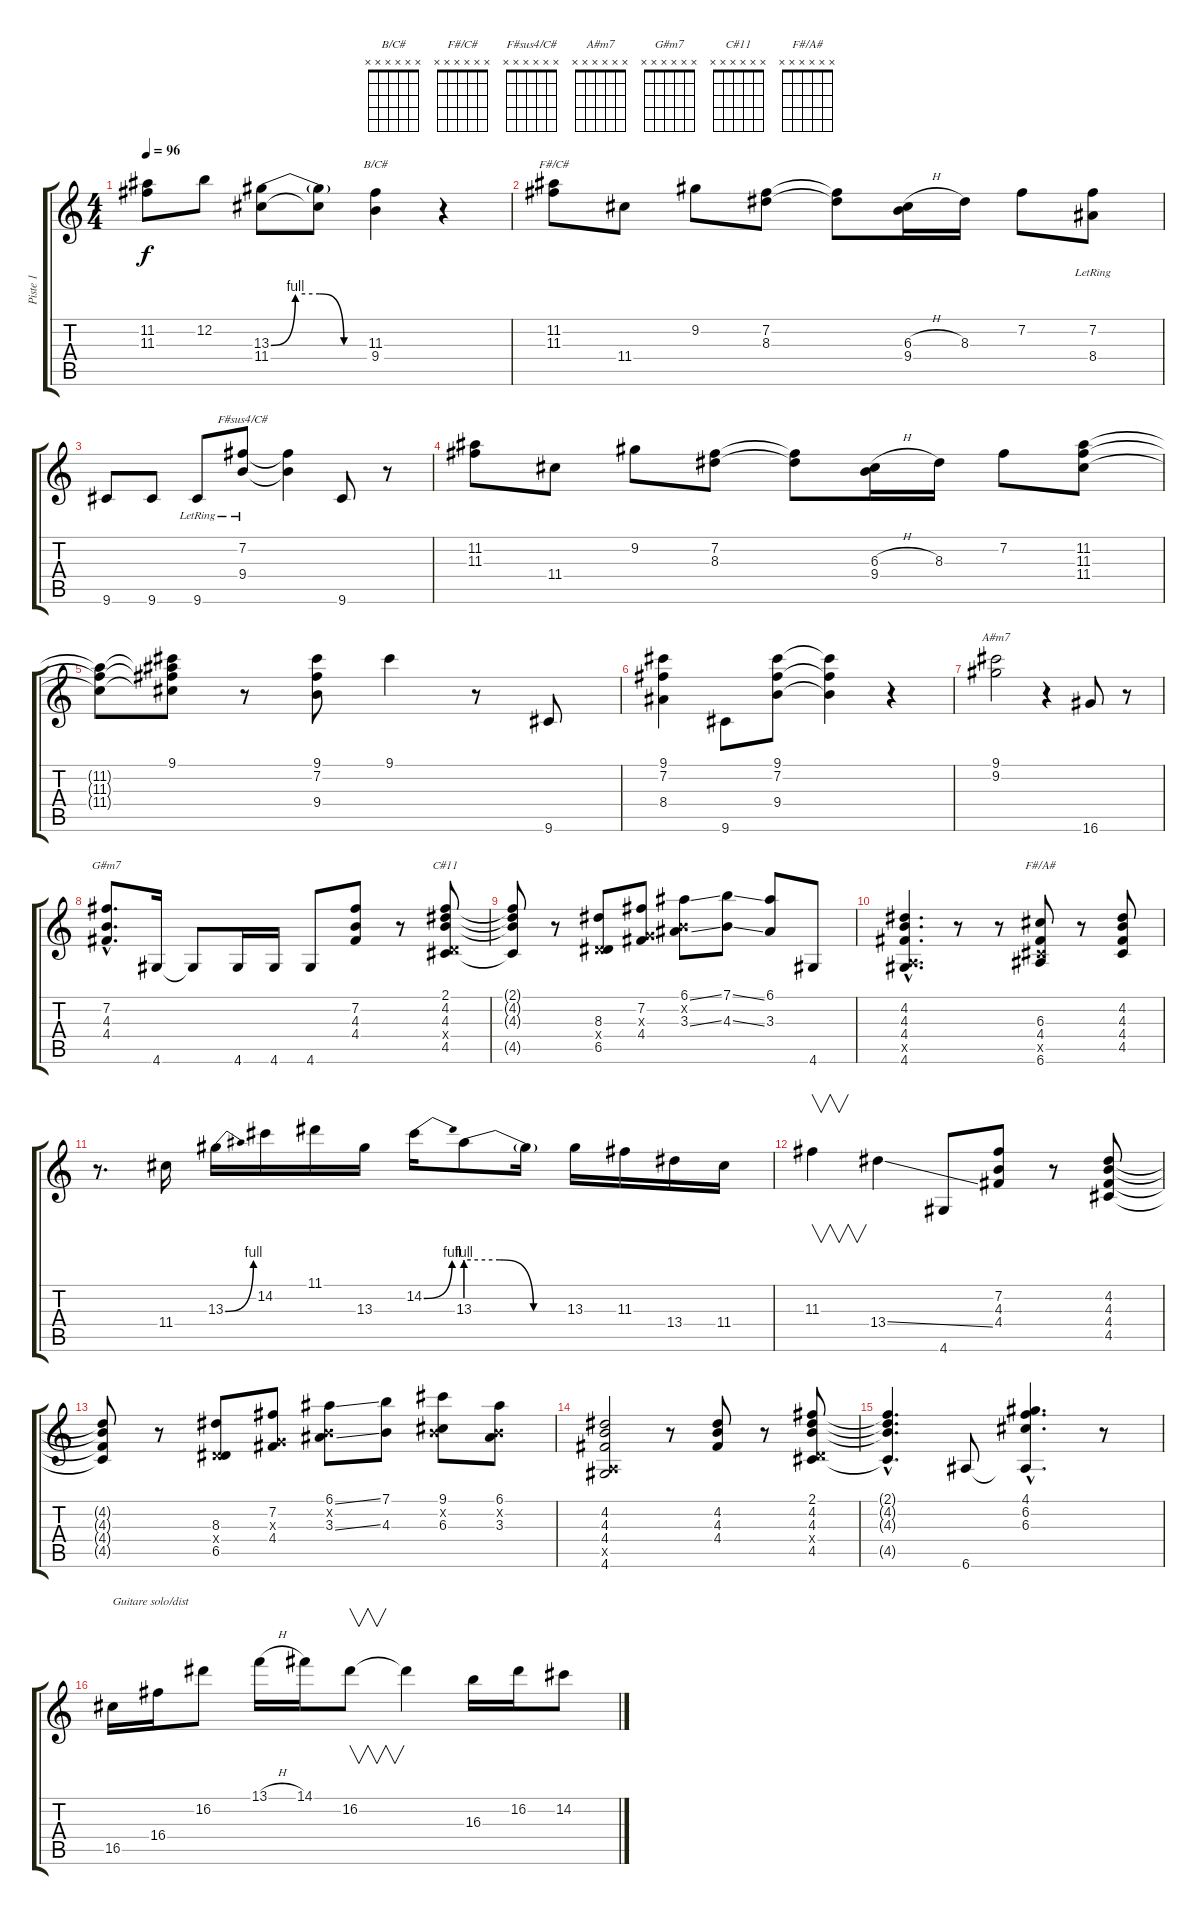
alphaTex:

\track ("Piste 1" "Piste 1") {instrument electricguitarjazz}
\staff {score tabs}
\tuning (E4 B3 G3 D3 A2 E2) {hide}
\chord ("B/C#" x x x x x x) {firstfret 0}
\chord ("F#/C#" x x x x x x) {firstfret 0}
\chord ("F#sus4/C#" x x x x x x) {firstfret 0}
\chord ("A#m7" x x x x x x) {firstfret 0}
\chord ("G#m7" x x x x x x) {firstfret 0}
\chord ("C#11" x x x x x x) {firstfret 0}
\chord ("F#/A#" x x x x x x) {firstfret 0}
\ts (4 4)
\tempo 96
\clef g2
\ks c
(11.2{t} 11.3{t}).8{dy f} 12.2.8 (13.3{be (custom 0 0 15 4 30 4 45 0 60 0)} 11.4).8 (13.3{t} 11.4{t}).8 (11.3 9.4).4{ch "B/C#"} r.4 |
(11.2 11.3).8{ch "F#/C#"} 11.4.8 9.2.8 (7.2 8.3).8 (7.2{t} 8.3{t}).8 (6.3{h} 9.4).16 8.3.16 7.2.8 (7.2{lr} 8.4{lr}).8 |
9.6.8 9.6.8 9.6{lr}.8 (7.2{lr} 9.4{lr}).8{ch "F#sus4/C#"} (7.2{t} 9.4{t}).4 9.6.8 r.8 |
(11.2 11.3).8 11.4.8 9.2.8 (7.2 8.3).8 (7.2{t} 8.3{t}).8 (6.3{h} 9.4).16 8.3.16 7.2.8 (11.2 11.3 11.4).8 |
(11.2{t} 11.3{t} 11.4{t}).8 (9.1 11.2{t} 11.3{t} 11.4{t}).8 r.8 (9.1 7.2 9.4).8 9.1.4 r.8 9.6.8 |
(9.1 7.2 8.4).4 9.6.8 (9.1 7.2 9.4).8 (9.1{t} 7.2{t} 9.4{t}).4 r.4 |
(9.1 9.2).2{ch "A#m7"} r.4 16.6.8 r.8 |
(7.2{hac} 4.3{hac} 4.4{hac}).8{d ch "G#m7"} 4.6.16 4.6{t}.8 4.6.16 4.6.16 4.6.8 (7.2 4.3 4.4).8 r.8 (2.1 4.2 4.3 0.4{x} 4.5).8{ch "C#11"} |
(2.1{t} 4.2{t} 4.3{t} 4.5{t}).8 r.8 (8.3 0.4{x} 6.5).8 (7.2 0.3{x} 4.4).8 (6.1{ss} 0.2{x} 3.3{ss}).8 (7.1{ss} 4.3{ss}).8 (6.1 3.3).8 4.6.8 |
(4.2{hac} 4.3{hac} 4.4{hac} 0.5{hac x} 4.6{hac}).4{d} r.8 r.8 (6.3 4.4 4.5{x} 6.6).8{ch "F#/A#"} r.8 (4.2 4.3 4.4 4.5).8 |
r.8{d} 11.4.16 13.3{be (bend 0 0 60 4)}.16 14.2.16 11.1.16 13.3.16 14.2{be (bend 0 0 60 4)}.16 13.3{be (custom 0 4 20 4 40 0 60 0)}.8 13.3{t}.16 13.3.16 11.3.16 13.4.16 11.4.16 |
11.3.4{v} 13.4{ss}.4 4.6.8 (7.2 4.3 4.4).8 r.8 (4.2 4.3 4.4 4.5).8 |
(4.2{t} 4.3{t} 4.4{t} 4.5{t}).8 r.8 (8.3 0.4{x} 6.5).8 (7.2 0.3{x} 4.4).8 (6.1{ss} 0.2{x} 3.3{ss}).8 (7.1 4.3).8 (9.1 0.2{x} 6.3).8 (6.1 0.2{x} 3.3).8 |
(4.2 4.3 4.4 0.5{x} 4.6).2 r.8 (4.2 4.3 4.4).8 r.8 (2.1 4.2 4.3 0.4{x} 4.5).8 |
(2.1{hac t} 4.2{hac t} 4.3{hac t} 4.5{hac t}).4{d} 6.6.8 (4.1{hac} 6.2{hac} 6.3{hac} 6.6{hac t}).4{d} r.8 |
16.5.16{txt "Guitare solo/dist" instrument distortionguitar} 16.4.16 16.2.8 13.1{h}.16 14.1.16 16.2.8{v} 16.2{t}.4 16.3.16 16.2.16 14.2.8
